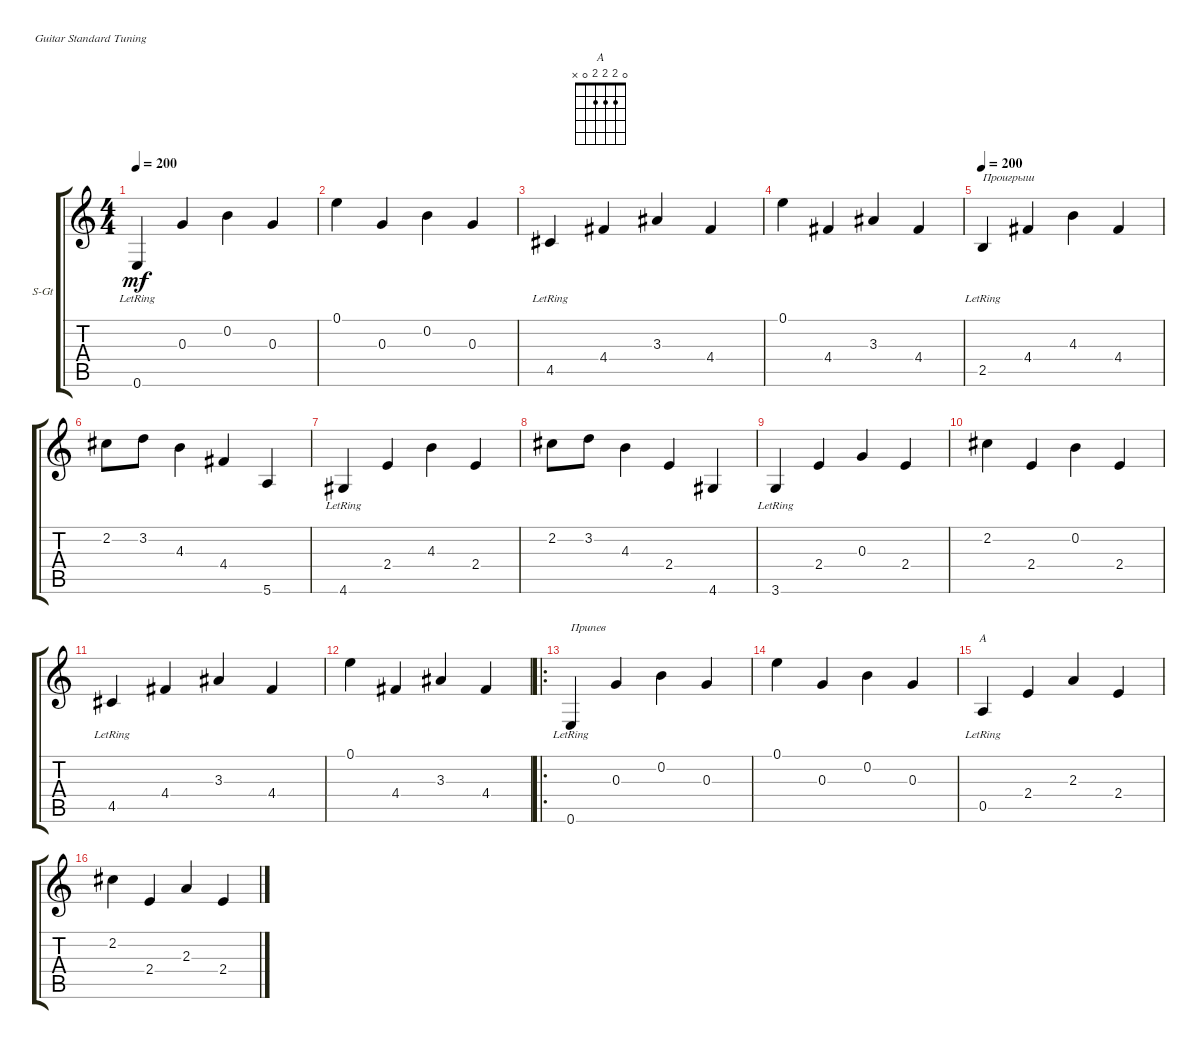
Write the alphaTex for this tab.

\defaultSystemsLayout 4
\bracketExtendMode groupsimilarinstruments
\firstSystemTrackNameOrientation horizontal
\otherSystemsTrackNameOrientation horizontal
\track ("Steel Guitar" "S-Gt") {instrument acousticguitarsteel}
\staff {score tabs}
\tuning (E4 B3 G3 D3 A2 E2)
\chord ("A" 0 2 2 2 0 x)
\ts (4 4)
\tempo 200
\clef g2
\ks c
0.6{lr}.4{dy mf} 0.3.4 0.2.4 0.3.4 |
0.1.4 0.3.4 0.2.4 0.3.4 |
4.5{lr}.4 4.4.4 3.3.4 4.4.4 |
0.1.4 4.4.4 3.3.4 4.4.4 |
\tempo 200
2.5{lr}.4{txt "Проигрыш"} 4.4.4 4.3.4 4.4.4 |
2.2.8 3.2.8 4.3.4 4.4.4 5.6.4 |
4.6{lr}.4 2.4.4 4.3.4 2.4.4 |
2.2.8 3.2.8 4.3.4 2.4.4 4.6.4 |
3.6{lr}.4 2.4.4 0.3.4 2.4.4 |
2.2.4 2.4.4 0.2.4 2.4.4 |
4.5{lr}.4 4.4.4 3.3.4 4.4.4 |
0.1.4 4.4.4 3.3.4 4.4.4 |
\ro
0.6{lr}.4{txt "Припев"} 0.3.4 0.2.4 0.3.4 |
0.1.4 0.3.4 0.2.4 0.3.4 |
0.5{lr}.4{ch "A"} 2.4.4 2.3.4 2.4.4 |
2.2.4 2.4.4 2.3.4 2.4.4
